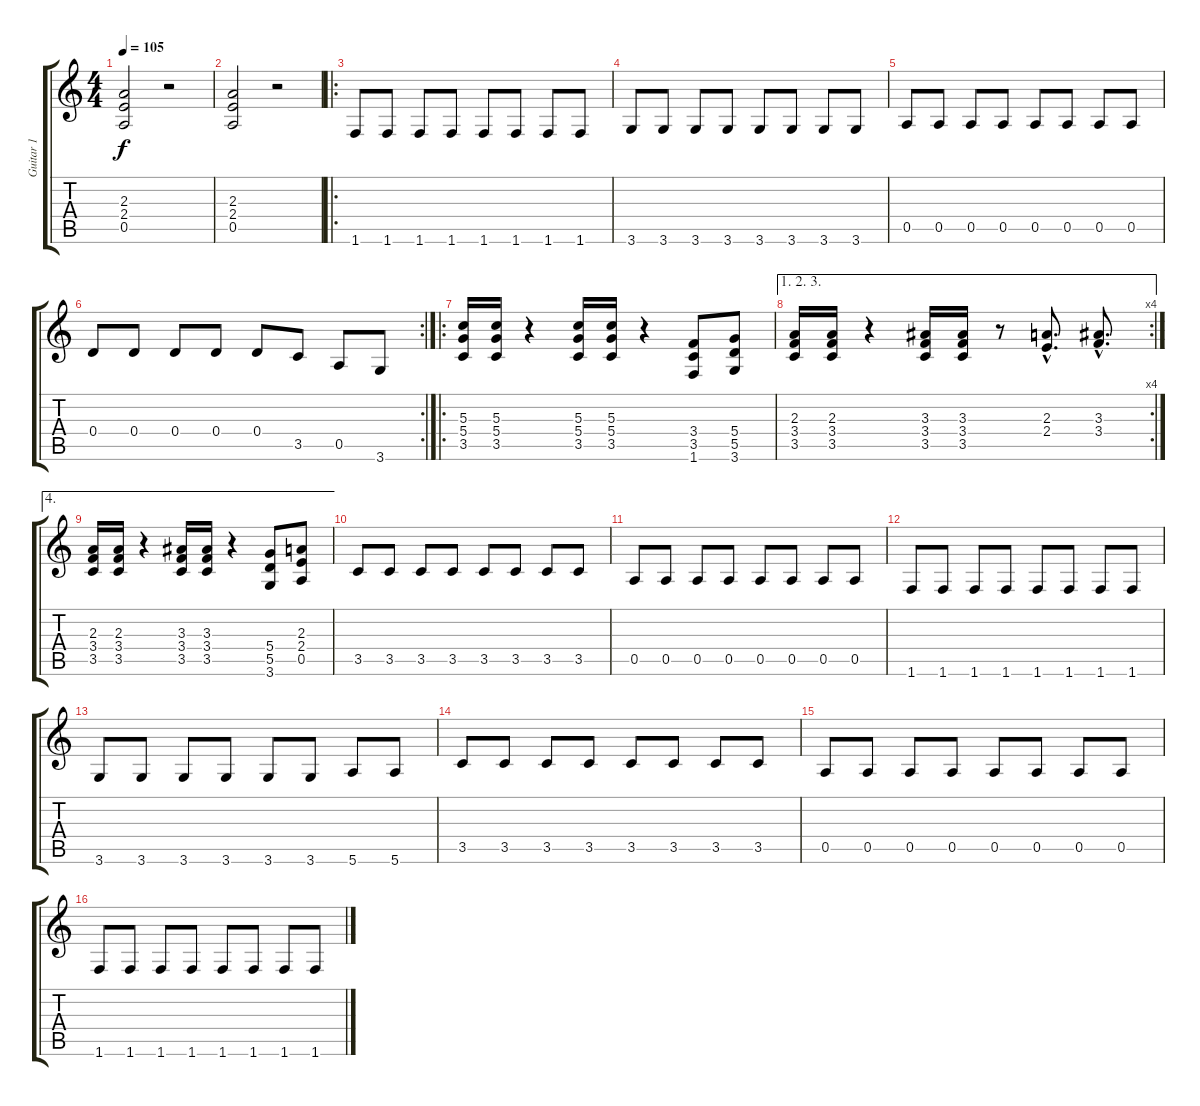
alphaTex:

\track ("Guitar 1" "Guitar 1") {instrument acousticguitarsteel}
\staff {score tabs}
\tuning (E4 B3 G3 D3 A2 E2) {hide}
\ts (4 4)
\tempo 105
\clef g2
\ks c
(2.3 2.4 0.5).2{dy f} r.2 |
(2.3 2.4 0.5).2 r.2 |
\ro
1.6.8 1.6.8 1.6.8 1.6.8 1.6.8 1.6.8 1.6.8 1.6.8 |
3.6.8 3.6.8 3.6.8 3.6.8 3.6.8 3.6.8 3.6.8 3.6.8 |
0.5.8 0.5.8 0.5.8 0.5.8 0.5.8 0.5.8 0.5.8 0.5.8 |
\rc 2
0.4.8 0.4.8 0.4.8 0.4.8 0.4.8 3.5.8 0.5.8 3.6.8 |
\ro
(5.3 5.4 3.5).16 (5.3 5.4 3.5).16 r.4 (5.3 5.4 3.5).16 (5.3 5.4 3.5).16 r.4 (3.4 3.5 1.6).8 (5.4 5.5 3.6).8 |
\ae (1 2 3)
\rc 4
(2.3 3.4 3.5).16 (2.3 3.4 3.5).16 r.4 (3.3 3.4 3.5).16 (3.3 3.4 3.5).16 r.8 (2.3{hac} 2.4{hac}).8{d} (3.3{hac} 3.4{hac}).8{d} |
\ae 4
(2.3 3.4 3.5).16 (2.3 3.4 3.5).16 r.4 (3.3 3.4 3.5).16 (3.3 3.4 3.5).16 r.4 (5.4 5.5 3.6).8 (2.3 2.4 0.5).8 |
3.5.8 3.5.8 3.5.8 3.5.8 3.5.8 3.5.8 3.5.8 3.5.8 |
0.5.8 0.5.8 0.5.8 0.5.8 0.5.8 0.5.8 0.5.8 0.5.8 |
1.6.8 1.6.8 1.6.8 1.6.8 1.6.8 1.6.8 1.6.8 1.6.8 |
3.6.8 3.6.8 3.6.8 3.6.8 3.6.8 3.6.8 5.6.8 5.6.8 |
3.5.8 3.5.8 3.5.8 3.5.8 3.5.8 3.5.8 3.5.8 3.5.8 |
0.5.8 0.5.8 0.5.8 0.5.8 0.5.8 0.5.8 0.5.8 0.5.8 |
1.6.8 1.6.8 1.6.8 1.6.8 1.6.8 1.6.8 1.6.8 1.6.8
